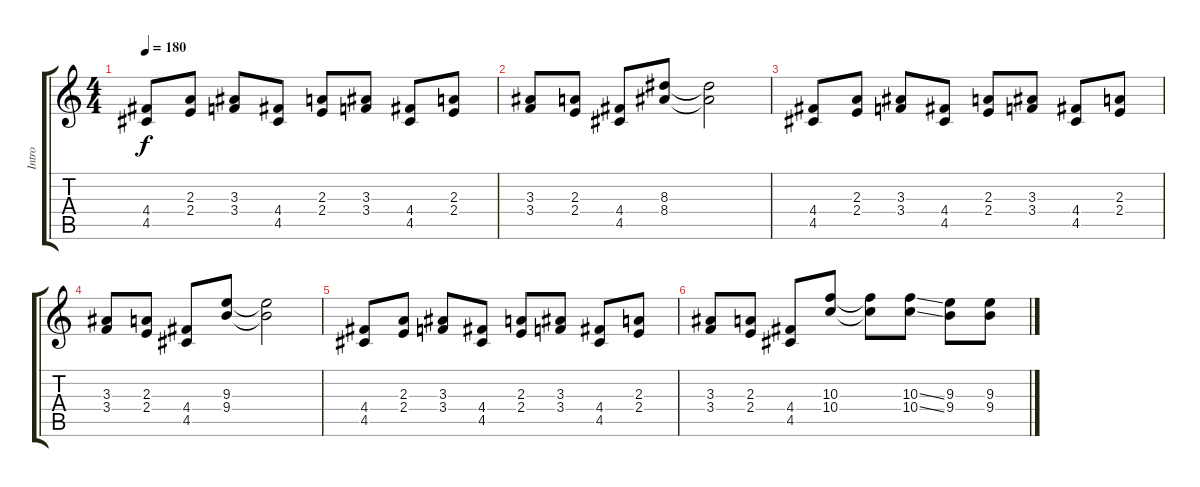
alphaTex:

\track ("Intro" "Intro") {instrument overdrivenguitar}
\staff {score tabs}
\tuning (E4 B3 G3 D3 A2 E2) {hide}
\ts (4 4)
\tempo 180
\clef g2
\ks c
(4.4 4.5).8{dy f} (2.3 2.4).8 (3.3 3.4).8 (4.4 4.5).8 (2.3 2.4).8 (3.3 3.4).8 (4.4 4.5).8 (2.3 2.4).8 |
(3.3 3.4).8 (2.3 2.4).8 (4.4 4.5).8 (8.3 8.4).8 (8.3{t} 8.4{t}).2 |
(4.4 4.5).8 (2.3 2.4).8 (3.3 3.4).8 (4.4 4.5).8 (2.3 2.4).8 (3.3 3.4).8 (4.4 4.5).8 (2.3 2.4).8 |
(3.3 3.4).8 (2.3 2.4).8 (4.4 4.5).8 (9.3 9.4).8 (9.3{t} 9.4{t}).2 |
(4.4 4.5).8 (2.3 2.4).8 (3.3 3.4).8 (4.4 4.5).8 (2.3 2.4).8 (3.3 3.4).8 (4.4 4.5).8 (2.3 2.4).8 |
(3.3 3.4).8 (2.3 2.4).8 (4.4 4.5).8 (10.3 10.4).8 (10.3{t} 10.4{t}).8 (10.3{ss} 10.4{ss}).8 (9.3 9.4).8 (9.3 9.4).8
